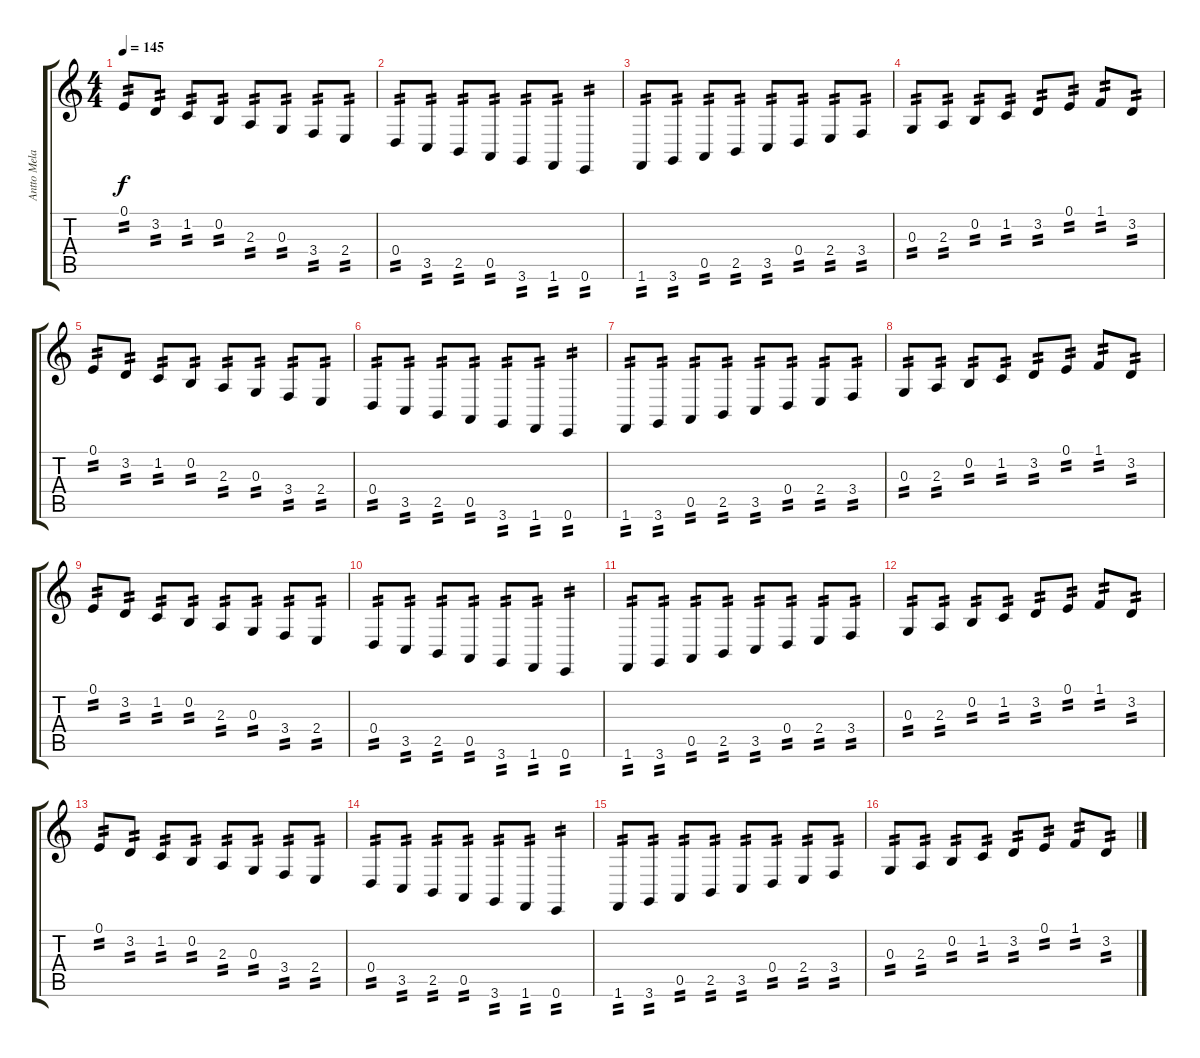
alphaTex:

\track ("Antto Melasniemi (Keyboard)" "Antto Mela") {instrument telephonering}
\staff {score tabs}
\tuning (E4 B3 G3 D3 A2 E2) {hide}
\ts (4 4)
\tempo 145
\clef g2
\ks c
0.1.8{tp 2 dy f} 3.2.8{tp 2} 1.2.8{tp 2} 0.2.8{tp 2} 2.3.8{tp 2} 0.3.8{tp 2} 3.4.8{tp 2} 2.4.8{tp 2} |
0.4.8{tp 2} 3.5.8{tp 2} 2.5.8{tp 2} 0.5.8{tp 2} 3.6.8{tp 2} 1.6.8{tp 2} 0.6.4{tp 2} |
1.6.8{tp 2} 3.6.8{tp 2} 0.5.8{tp 2} 2.5.8{tp 2} 3.5.8{tp 2} 0.4.8{tp 2} 2.4.8{tp 2} 3.4.8{tp 2} |
0.3.8{tp 2} 2.3.8{tp 2} 0.2.8{tp 2} 1.2.8{tp 2} 3.2.8{tp 2} 0.1.8{tp 2} 1.1.8{tp 2} 3.2.8{tp 2} |
0.1.8{tp 2} 3.2.8{tp 2} 1.2.8{tp 2} 0.2.8{tp 2} 2.3.8{tp 2} 0.3.8{tp 2} 3.4.8{tp 2} 2.4.8{tp 2} |
0.4.8{tp 2} 3.5.8{tp 2} 2.5.8{tp 2} 0.5.8{tp 2} 3.6.8{tp 2} 1.6.8{tp 2} 0.6.4{tp 2} |
1.6.8{tp 2} 3.6.8{tp 2} 0.5.8{tp 2} 2.5.8{tp 2} 3.5.8{tp 2} 0.4.8{tp 2} 2.4.8{tp 2} 3.4.8{tp 2} |
0.3.8{tp 2} 2.3.8{tp 2} 0.2.8{tp 2} 1.2.8{tp 2} 3.2.8{tp 2} 0.1.8{tp 2} 1.1.8{tp 2} 3.2.8{tp 2} |
0.1.8{tp 2} 3.2.8{tp 2} 1.2.8{tp 2} 0.2.8{tp 2} 2.3.8{tp 2} 0.3.8{tp 2} 3.4.8{tp 2} 2.4.8{tp 2} |
0.4.8{tp 2} 3.5.8{tp 2} 2.5.8{tp 2} 0.5.8{tp 2} 3.6.8{tp 2} 1.6.8{tp 2} 0.6.4{tp 2} |
1.6.8{tp 2} 3.6.8{tp 2} 0.5.8{tp 2} 2.5.8{tp 2} 3.5.8{tp 2} 0.4.8{tp 2} 2.4.8{tp 2} 3.4.8{tp 2} |
0.3.8{tp 2} 2.3.8{tp 2} 0.2.8{tp 2} 1.2.8{tp 2} 3.2.8{tp 2} 0.1.8{tp 2} 1.1.8{tp 2} 3.2.8{tp 2} |
0.1.8{tp 2} 3.2.8{tp 2} 1.2.8{tp 2} 0.2.8{tp 2} 2.3.8{tp 2} 0.3.8{tp 2} 3.4.8{tp 2} 2.4.8{tp 2} |
0.4.8{tp 2} 3.5.8{tp 2} 2.5.8{tp 2} 0.5.8{tp 2} 3.6.8{tp 2} 1.6.8{tp 2} 0.6.4{tp 2} |
1.6.8{tp 2} 3.6.8{tp 2} 0.5.8{tp 2} 2.5.8{tp 2} 3.5.8{tp 2} 0.4.8{tp 2} 2.4.8{tp 2} 3.4.8{tp 2} |
0.3.8{tp 2} 2.3.8{tp 2} 0.2.8{tp 2} 1.2.8{tp 2} 3.2.8{tp 2} 0.1.8{tp 2} 1.1.8{tp 2} 3.2.8{tp 2}
